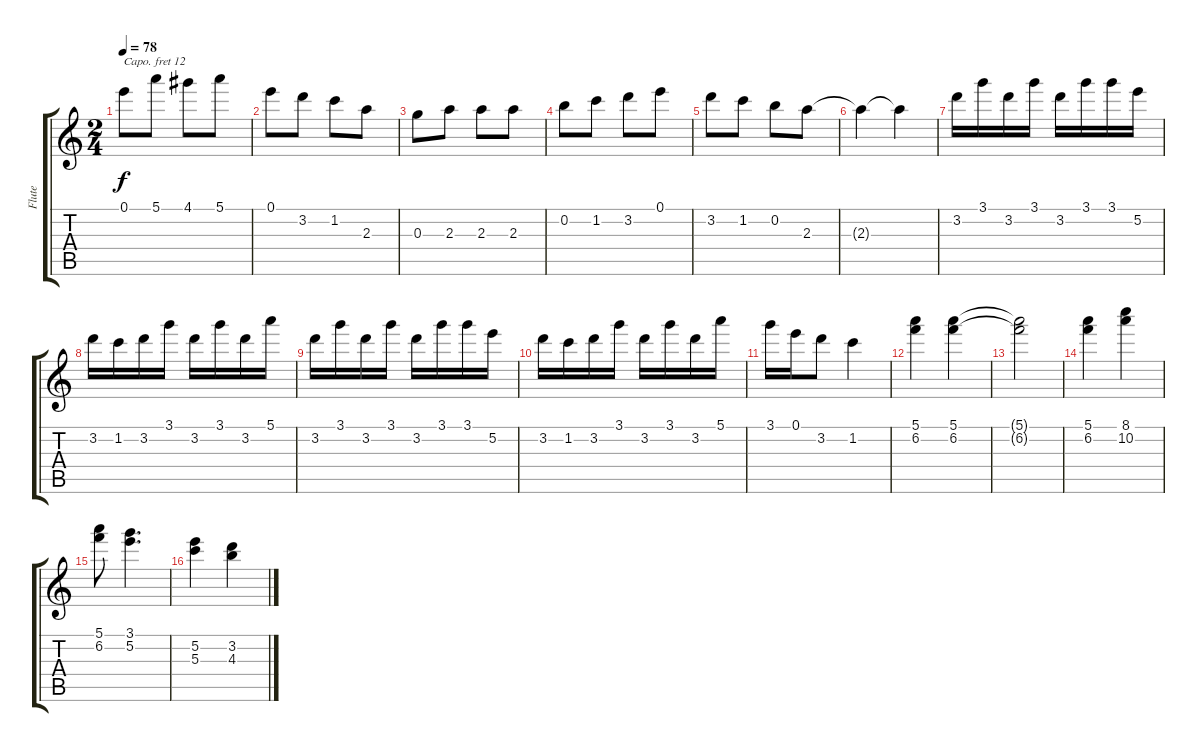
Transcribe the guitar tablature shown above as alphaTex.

\track ("Flute" "Flute") {instrument overdrivenguitar}
\staff {score tabs}
\capo 12
\tuning (E4 B3 G3 D3 A2 E2) {hide}
\ts (2 4)
\tempo 78
\clef g2
\ks c
0.1.8{dy f} 5.1.8 4.1.8 5.1.8 |
0.1.8 3.2.8 1.2.8 2.3.8 |
0.3.8 2.3.8 2.3.8 2.3.8 |
0.2.8 1.2.8 3.2.8 0.1.8 |
3.2.8 1.2.8 0.2.8 2.3.8 |
2.3{t}.4 2.3{t}.4 |
3.2.16 3.1.16 3.2.16 3.1.16 3.2.16 3.1.16 3.1.16 5.2.16 |
3.2.16 1.2.16 3.2.16 3.1.16 3.2.16 3.1.16 3.2.16 5.1.16 |
3.2.16 3.1.16 3.2.16 3.1.16 3.2.16 3.1.16 3.1.16 5.2.16 |
3.2.16 1.2.16 3.2.16 3.1.16 3.2.16 3.1.16 3.2.16 5.1.16 |
3.1.16 0.1.16 3.2.8 1.2.4 |
(5.1 6.2).4 (5.1 6.2).4 |
(5.1{t} 6.2{t}).2 |
(5.1 6.2).4 (8.1 10.2).4 |
(5.1 6.2).8 (3.1 5.2).4{d} |
(5.2 5.3).4 (3.2 4.3).4
